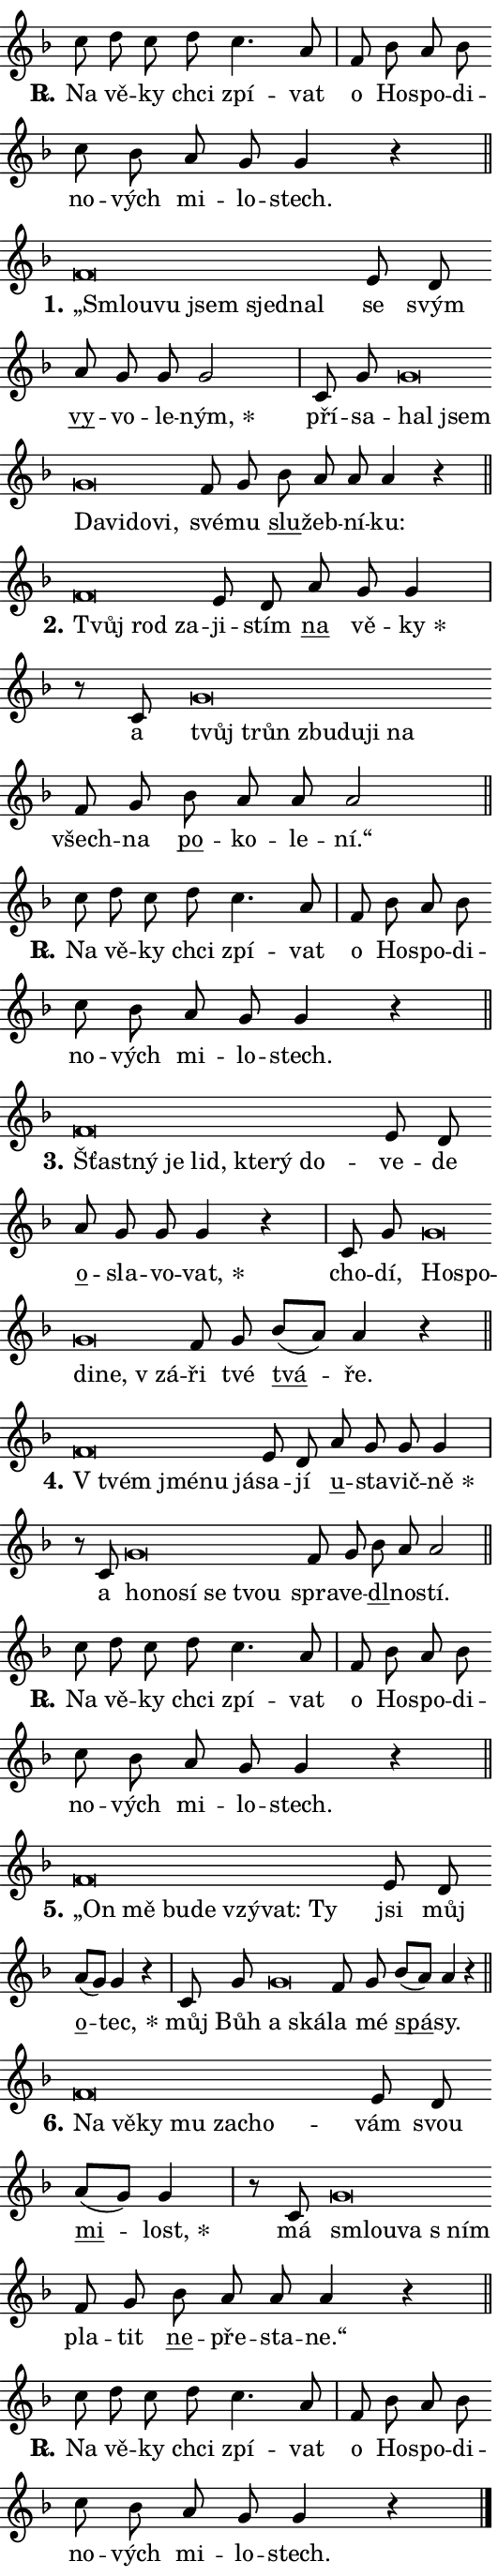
\version "2.24.0"
\header { tagline = "" }
\paper {
  indent = 0\cm
  top-margin = 0\cm
  right-margin = 0.13\cm % to fit lyric hyphens
  bottom-margin = 0\cm
  left-margin = 0\cm
  paper-width = 9\cm
  page-breaking = #ly:one-page-breaking
  system-system-spacing.basic-distance = #11
  score-system-spacing.basic-distance = #11
  ragged-last = ##f
}


%% Author: Thomas Morley
%% https://lists.gnu.org/archive/html/lilypond-user/2020-05/msg00002.html
#(define (line-position grob)
"Returns position of @var[grob} in current system:
   @code{'start}, if at first time-step
   @code{'end}, if at last time-step
   @code{'middle} otherwise
"
  (let* ((col (ly:item-get-column grob))
         (ln (ly:grob-object col 'left-neighbor))
         (rn (ly:grob-object col 'right-neighbor))
         (col-to-check-left (if (ly:grob? ln) ln col))
         (col-to-check-right (if (ly:grob? rn) rn col))
         (break-dir-left
           (and
             (ly:grob-property col-to-check-left 'non-musical #f)
             (ly:item-break-dir col-to-check-left)))
         (break-dir-right
           (and
             (ly:grob-property col-to-check-right 'non-musical #f)
             (ly:item-break-dir col-to-check-right))))
        (cond ((eqv? 1 break-dir-left) 'start)
              ((eqv? -1 break-dir-right) 'end)
              (else 'middle))))

#(define (tranparent-at-line-position vctor)
  (lambda (grob)
  "Relying on @code{line-position} select the relevant enry from @var{vctor}.
Used to determine transparency,"
    (case (line-position grob)
      ((end) (not (vector-ref vctor 0)))
      ((middle) (not (vector-ref vctor 1)))
      ((start) (not (vector-ref vctor 2))))))

noteHeadBreakVisibility =
#(define-music-function (break-visibility)(vector?)
"Makes @code{NoteHead}s transparent relying on @var{break-visibility}"
#{
  \override NoteHead.transparent =
    #(tranparent-at-line-position break-visibility)
#})

#(define delete-ledgers-for-transparent-note-heads
  (lambda (grob)
    "Reads whether a @code{NoteHead} is transparent.
If so this @code{NoteHead} is removed from @code{'note-heads} from
@var{grob}, which is supposed to be @code{LedgerLineSpanner}.
As a result ledgers are not printed for this @code{NoteHead}"
    (let* ((nhds-array (ly:grob-object grob 'note-heads))
           (nhds-list
             (if (ly:grob-array? nhds-array)
                 (ly:grob-array->list nhds-array)
                 '()))
           ;; Relies on the transparent-property being done before
           ;; Staff.LedgerLineSpanner.after-line-breaking is executed.
           ;; This is fragile ...
           (to-keep
             (remove
               (lambda (nhd)
                 (ly:grob-property nhd 'transparent #f))
               nhds-list)))
      ;; TODO find a better method to iterate over grob-arrays, similiar
      ;; to filter/remove etc for lists
      ;; For now rebuilt from scratch
      (set! (ly:grob-object grob 'note-heads)  '())
      (for-each
        (lambda (nhd)
          (ly:pointer-group-interface::add-grob grob 'note-heads nhd))
        to-keep))))

squashNotes = {
  \override NoteHead.X-extent = #'(-0.2 . 0.2)
  \override NoteHead.Y-extent = #'(-0.75 . 0)
  \override NoteHead.stencil =
    #(lambda (grob)
       (let ((pos (ly:grob-property grob 'staff-position)))
         (begin
           (if (< pos -7) (display "ERROR: Lower brevis then expected\n") (display ""))
           (if (<= pos -6) ly:text-interface::print ly:note-head::print))))
}
unSquashNotes = {
  \revert NoteHead.X-extent
  \revert NoteHead.Y-extent
  \revert NoteHead.stencil
}

hideNotes = \noteHeadBreakVisibility #begin-of-line-visible
unHideNotes = \noteHeadBreakVisibility #all-visible

% work-around for resetting accidentals
% https://lilypond.org/doc/v2.23/Documentation/notation/displaying-rhythms#unmetered-music
cadenzaMeasure = {
  \cadenzaOff
  \partial 1024 s1024
  \cadenzaOn
}

#(define-markup-command (accent layout props text) (markup?)
  "Underline accented syllable"
  (interpret-markup layout props
    #{\markup \override #'(offset . 4.3) \underline { #text }#}))

responsum = \markup \concat {
  "R" \hspace #-1.05 \path #0.1 #'((moveto 0 0.07) (lineto 0.9 0.8)) \hspace #0.05 "."
}

spaceSize = #0.6828661417322834 % exact space size for TeX Gyre Schola

\layout {
  \context {
    \Staff
    \remove "Time_signature_engraver"
    \override LedgerLineSpanner.after-line-breaking = #delete-ledgers-for-transparent-note-heads
  }
  \context {
    \Lyrics {
      \override LyricSpace.minimum-distance = \spaceSize
      \override LyricText.font-name = #"TeX Gyre Schola"
      \override LyricText.font-size = 1
      \override StanzaNumber.font-name = #"TeX Gyre Schola Bold"
      \override StanzaNumber.font-size = 1
    }
  }
  \context {
    \Score 
    \override NoteHead.text =
      #(lambda (grob) 
        (let ((pos (ly:grob-property grob 'staff-position)))
          #{\markup {
            \combine
              \halign #-0.55 \raise #(if (= pos -6) 0 0.5) \override #'(thickness . 2) \draw-line #'(3.2 . 0)
              \musicglyph "noteheads.sM1"
          }#}))
  }
}

% magnetic-lyrics.ily
%
%   written by
%     Jean Abou Samra <jean@abou-samra.fr>
%     Werner Lemberg <wl@gnu.org>
%
%   adapted by
%     Jiri Hon <jiri.hon@gmail.com>
%
% Version 2022-Apr-15

% https://www.mail-archive.com/lilypond-user@gnu.org/msg149350.html

#(define (Left_hyphen_pointer_engraver context)
   "Collect syllable-hyphen-syllable occurrences in lyrics and store
them in properties.  This engraver only looks to the left.  For
example, if the lyrics input is @code{foo -- bar}, it does the
following.

@itemize @bullet
@item
Set the @code{text} property of the @code{LyricHyphen} grob between
@q{foo} and @q{bar} to @code{foo}.

@item
Set the @code{left-hyphen} property of the @code{LyricText} grob with
text @q{foo} to the @code{LyricHyphen} grob between @q{foo} and
@q{bar}.
@end itemize

Use this auxiliary engraver in combination with the
@code{lyric-@/text::@/apply-@/magnetic-@/offset!} hook."
   (let ((hyphen #f)
         (text #f))
     (make-engraver
      (acknowledgers
       ((lyric-syllable-interface engraver grob source-engraver)
        (set! text grob)))
      (end-acknowledgers
       ((lyric-hyphen-interface engraver grob source-engraver)
        ;(when (not (grob::has-interface grob 'lyric-space-interface))
          (set! hyphen grob)));)
      ((stop-translation-timestep engraver)
       (when (and text hyphen)
         (ly:grob-set-object! text 'left-hyphen hyphen))
       (set! text #f)
       (set! hyphen #f)))))

#(define (lyric-text::apply-magnetic-offset! grob)
   "If the space between two syllables is less than the value in
property @code{LyricText@/.details@/.squash-threshold}, move the right
syllable to the left so that it gets concatenated with the left
syllable.

Use this function as a hook for
@code{LyricText@/.after-@/line-@/breaking} if the
@code{Left_@/hyphen_@/pointer_@/engraver} is active."
   (let ((hyphen (ly:grob-object grob 'left-hyphen #f)))
     (when hyphen
       (let ((left-text (ly:spanner-bound hyphen LEFT)))
         (when (grob::has-interface left-text 'lyric-syllable-interface)
           (let* ((common (ly:grob-common-refpoint grob left-text X))
                  (this-x-ext (ly:grob-extent grob common X))
                  (left-x-ext
                   (begin
                     ;; Trigger magnetism for left-text.
                     (ly:grob-property left-text 'after-line-breaking)
                     (ly:grob-extent left-text common X)))
                  ;; `delta` is the gap width between two syllables.
                  (delta (- (interval-start this-x-ext)
                            (interval-end left-x-ext)))
                  (details (ly:grob-property grob 'details))
                  (threshold (assoc-get 'squash-threshold details 0.2)))
             (when (< delta threshold)
               (let* (;; We have to manipulate the input text so that
                      ;; ligatures crossing syllable boundaries are not
                      ;; disabled.  For languages based on the Latin
                      ;; script this is essentially a beautification.
                      ;; However, for non-Western scripts it can be a
                      ;; necessity.
                      (lt (ly:grob-property left-text 'text))
                      (rt (ly:grob-property grob 'text))
                      (is-space (grob::has-interface hyphen 'lyric-space-interface))
                      (space (if is-space " " ""))
                      (extra-delta (if is-space spaceSize 0))
                      ;; Append new syllable.
                      (ltrt-space (if (and (string? lt) (string? rt))
                                (string-append lt space rt)
                                (make-concat-markup (list lt space rt))))
                      ;; Right-align `ltrt` to the right side.
                      (ltrt-space-markup (grob-interpret-markup
                               grob
                               (make-translate-markup
                                (cons (interval-length this-x-ext) 0)
                                (make-right-align-markup ltrt-space)))))
                 (begin
                   ;; Don't print `left-text`.
                   (ly:grob-set-property! left-text 'stencil #f)
                   ;; Set text and stencil (which holds all collected
                   ;; syllables so far) and shift it to the left.
                   (ly:grob-set-property! grob 'text ltrt-space)
                   (ly:grob-set-property! grob 'stencil ltrt-space-markup)
                   (ly:grob-translate-axis! grob (- (- delta extra-delta)) X))))))))))


#(define (lyric-hyphen::displace-bounds-first grob)
   ;; Make very sure this callback isn't triggered too early.
   (let ((left (ly:spanner-bound grob LEFT))
         (right (ly:spanner-bound grob RIGHT)))
     (ly:grob-property left 'after-line-breaking)
     (ly:grob-property right 'after-line-breaking)
     (ly:lyric-hyphen::print grob)))

squashThreshold = #0.4

\layout {
  \context {
    \Lyrics
    \consists #Left_hyphen_pointer_engraver
    \override LyricText.after-line-breaking =
      #lyric-text::apply-magnetic-offset!
    \override LyricHyphen.stencil = #lyric-hyphen::displace-bounds-first
    \override LyricText.details.squash-threshold = \squashThreshold
    \override LyricHyphen.minimum-distance = 0
    \override LyricHyphen.minimum-length = \squashThreshold
  }
}

squashText = \override LyricText.details.squash-threshold = 9999
unSquashText = \override LyricText.details.squash-threshold = \squashThreshold

leftText = \override LyricText.self-alignment-X = #LEFT
unLeftText = \revert LyricText.self-alignment-X

starOffset = #(lambda (grob) 
                (let ((x_offset (ly:self-alignment-interface::aligned-on-x-parent grob)))
                  (if (= x_offset 0) 0 (+ x_offset 1.2))))

star = #(define-music-function (syllable)(string?)
"Append star separator at the end of a syllable"
#{
  \once \override LyricText.X-offset = #starOffset
  \lyricmode { \markup {
    #syllable
    \override #'((font-name . "TeX Gyre Schola Bold")) \hspace #0.2 \lower #0.65 \larger "*"
  } }
#})

starAccent = #(define-music-function (syllable)(string?)
"Append star separator at the end of a syllable and make accent"
#{
  \once \override LyricText.X-offset = #starOffset
  \lyricmode { \markup {
    \accent #syllable
    \override #'((font-name . "TeX Gyre Schola Bold")) \hspace #0.2 \lower #0.65 \larger "*"
  } }
#})

breath = #(define-music-function (syllable)(string?)
"Append breathing indicator at the end of a syllable"
#{
  \lyricmode { \markup { #syllable "+" } }
#})

optionalBreath = #(define-music-function (syllable)(string?)
"Append optional breathing indicator at the end of a syllable"
#{
  \lyricmode { \markup { #syllable "(+)" } }
#})


\score {
    <<
        \new Voice = "melody" { \cadenzaOn \key f \major \relative { c''8 d c d c4. a8 \cadenzaMeasure \bar "|" f bes a bes \bar "" c bes \bar "" a g g4 r \cadenzaMeasure \bar "||" \break } }
        \new Lyrics \lyricsto "melody" { \lyricmode { \set stanza = \responsum
Na vě -- ky chci zpí -- vat o Ho -- spo -- di -- no -- vých mi -- lo -- stech. } }
    >>
    \layout {}
}

\score {
    <<
        \new Voice = "melody" { \cadenzaOn \key f \major \relative { \squashNotes f'\breve*1/16 \hideNotes \breve*1/16 \bar "" \breve*1/16 \bar "" \breve*1/16 \breve*1/16 \bar "" \unHideNotes \unSquashNotes e8 d \bar "" a' g g g2 \cadenzaMeasure \bar "|" c,8 g' \bar "" \squashNotes g\breve*1/16 \hideNotes \breve*1/16 \bar "" \breve*1/16 \bar "" \breve*1/16 \bar "" \breve*1/16 \breve*1/16 \bar "" \unHideNotes \unSquashNotes f8 g \bar "" bes a a a4 r \cadenzaMeasure \bar "||" \break } }
        \new Lyrics \lyricsto "melody" { \lyricmode { \set stanza = "1."
\leftText „Smlou -- \squashText vu jsem sjed -- nal \unLeftText \unSquashText se svým \markup \accent vy -- vo -- le -- \star ným, pří -- sa -- \leftText hal \squashText jsem Da -- vi -- do -- vi, \unLeftText \unSquashText své -- mu \markup \accent slu -- žeb -- ní -- ku: } }
    >>
    \layout {}
}

\score {
    <<
        \new Voice = "melody" { \cadenzaOn \key f \major \relative { \squashNotes f'\breve*1/16 \hideNotes \breve*1/16 \breve*1/16 \bar "" \unHideNotes \unSquashNotes e8 d \bar "" a' g g4 \cadenzaMeasure \bar "|" r8 c,8 \squashNotes g'\breve*1/16 \hideNotes \breve*1/16 \bar "" \breve*1/16 \bar "" \breve*1/16 \bar "" \breve*1/16 \breve*1/16 \bar "" \unHideNotes \unSquashNotes f8 g \bar "" bes a a a2 \cadenzaMeasure \bar "||" \break } }
        \new Lyrics \lyricsto "melody" { \lyricmode { \set stanza = "2."
\leftText Tvůj \squashText rod za -- \unLeftText \unSquashText ji -- stím \markup \accent na vě -- \star ky a \leftText tvůj \squashText trůn zbu -- du -- ji na \unLeftText \unSquashText všech -- na \markup \accent po -- ko -- le -- ní.“ } }
    >>
    \layout {}
}

\score {
    <<
        \new Voice = "melody" { \cadenzaOn \key f \major \relative { c''8 d c d c4. a8 \cadenzaMeasure \bar "|" f bes a bes \bar "" c bes \bar "" a g g4 r \cadenzaMeasure \bar "||" \break } }
        \new Lyrics \lyricsto "melody" { \lyricmode { \set stanza = \responsum
Na vě -- ky chci zpí -- vat o Ho -- spo -- di -- no -- vých mi -- lo -- stech. } }
    >>
    \layout {}
}

\score {
    <<
        \new Voice = "melody" { \cadenzaOn \key f \major \relative { \squashNotes f'\breve*1/16 \hideNotes \breve*1/16 \bar "" \breve*1/16 \bar "" \breve*1/16 \bar "" \breve*1/16 \bar "" \breve*1/16 \breve*1/16 \bar "" \unHideNotes \unSquashNotes e8 d \bar "" a' g g g4 r \cadenzaMeasure \bar "|" c,8 g' \bar "" \squashNotes g\breve*1/16 \hideNotes \breve*1/16 \bar "" \breve*1/16 \bar "" \breve*1/16 \breve*1/16 \bar "" \unHideNotes \unSquashNotes f8 g \bar "" bes[( a)] a4 r \cadenzaMeasure \bar "||" \break } }
        \new Lyrics \lyricsto "melody" { \lyricmode { \set stanza = "3."
\leftText Šťast -- \squashText ný je lid, kte -- rý do -- \unLeftText \unSquashText ve -- de \markup \accent o -- sla -- vo -- \star vat, cho -- dí, \leftText Ho -- \squashText spo -- di -- ne, "v zá" -- \unLeftText \unSquashText ři tvé \markup \accent tvá -- ře. } }
    >>
    \layout {}
}

\score {
    <<
        \new Voice = "melody" { \cadenzaOn \key f \major \relative { \squashNotes f'\breve*1/16 \hideNotes \breve*1/16 \bar "" \breve*1/16 \breve*1/16 \bar "" \unHideNotes \unSquashNotes e8 d \bar "" a' g g g4 \cadenzaMeasure \bar "|" r8 c,8 \squashNotes g'\breve*1/16 \hideNotes \breve*1/16 \bar "" \breve*1/16 \bar "" \breve*1/16 \breve*1/16 \bar "" \unHideNotes \unSquashNotes f8 g \bar "" bes a a2 \cadenzaMeasure \bar "||" \break } }
        \new Lyrics \lyricsto "melody" { \lyricmode { \set stanza = "4."
\leftText "V tvém" \squashText jmé -- nu já -- \unLeftText \unSquashText sa -- jí \markup \accent u -- sta -- vič -- \star ně a \leftText ho -- \squashText no -- sí se tvou \unLeftText \unSquashText spra -- ve -- \markup \accent dl -- no -- stí. } }
    >>
    \layout {}
}

\score {
    <<
        \new Voice = "melody" { \cadenzaOn \key f \major \relative { c''8 d c d c4. a8 \cadenzaMeasure \bar "|" f bes a bes \bar "" c bes \bar "" a g g4 r \cadenzaMeasure \bar "||" \break } }
        \new Lyrics \lyricsto "melody" { \lyricmode { \set stanza = \responsum
Na vě -- ky chci zpí -- vat o Ho -- spo -- di -- no -- vých mi -- lo -- stech. } }
    >>
    \layout {}
}

\score {
    <<
        \new Voice = "melody" { \cadenzaOn \key f \major \relative { \squashNotes f'\breve*1/16 \hideNotes \breve*1/16 \bar "" \breve*1/16 \bar "" \breve*1/16 \bar "" \breve*1/16 \bar "" \breve*1/16 \breve*1/16 \bar "" \unHideNotes \unSquashNotes e8 d \bar "" a'[( g)] g4 r \cadenzaMeasure \bar "|" c,8 g' \bar "" \squashNotes g\breve*1/16 \hideNotes \breve*1/16 \bar "" \unHideNotes \unSquashNotes f8 g \bar "" bes[( a)] a4 r \cadenzaMeasure \bar "||" \break } }
        \new Lyrics \lyricsto "melody" { \lyricmode { \set stanza = "5."
\leftText „On \squashText mě bu -- de vzý -- vat: Ty \unLeftText \unSquashText jsi můj \markup \accent o -- \star tec, můj Bůh \leftText a \squashText ská -- \unLeftText \unSquashText la mé \markup \accent spá -- sy. } }
    >>
    \layout {}
}

\score {
    <<
        \new Voice = "melody" { \cadenzaOn \key f \major \relative { \squashNotes f'\breve*1/16 \hideNotes \breve*1/16 \bar "" \breve*1/16 \bar "" \breve*1/16 \bar "" \breve*1/16 \breve*1/16 \bar "" \unHideNotes \unSquashNotes e8 d \bar "" a'[( g)] g4 \cadenzaMeasure \bar "|" r8 c,8 \squashNotes g'\breve*1/16 \hideNotes \breve*1/16 \breve*1/16 \bar "" \unHideNotes \unSquashNotes f8 g \bar "" bes a a a4 r \cadenzaMeasure \bar "||" \break } }
        \new Lyrics \lyricsto "melody" { \lyricmode { \set stanza = "6."
\leftText Na \squashText vě -- ky mu za -- cho -- \unLeftText \unSquashText vám svou \markup \accent mi -- \star lost, má \leftText smlou -- \squashText va "s ním" \unLeftText \unSquashText pla -- tit \markup \accent ne -- pře -- sta -- ne.“ } }
    >>
    \layout {}
}

\score {
    <<
        \new Voice = "melody" { \cadenzaOn \key f \major \relative { c''8 d c d c4. a8 \cadenzaMeasure \bar "|" f bes a bes \bar "" c bes \bar "" a g g4 r \cadenzaMeasure \bar "||" \break } \bar "|." }
        \new Lyrics \lyricsto "melody" { \lyricmode { \set stanza = \responsum
Na vě -- ky chci zpí -- vat o Ho -- spo -- di -- no -- vých mi -- lo -- stech. } }
    >>
    \layout {}
}
